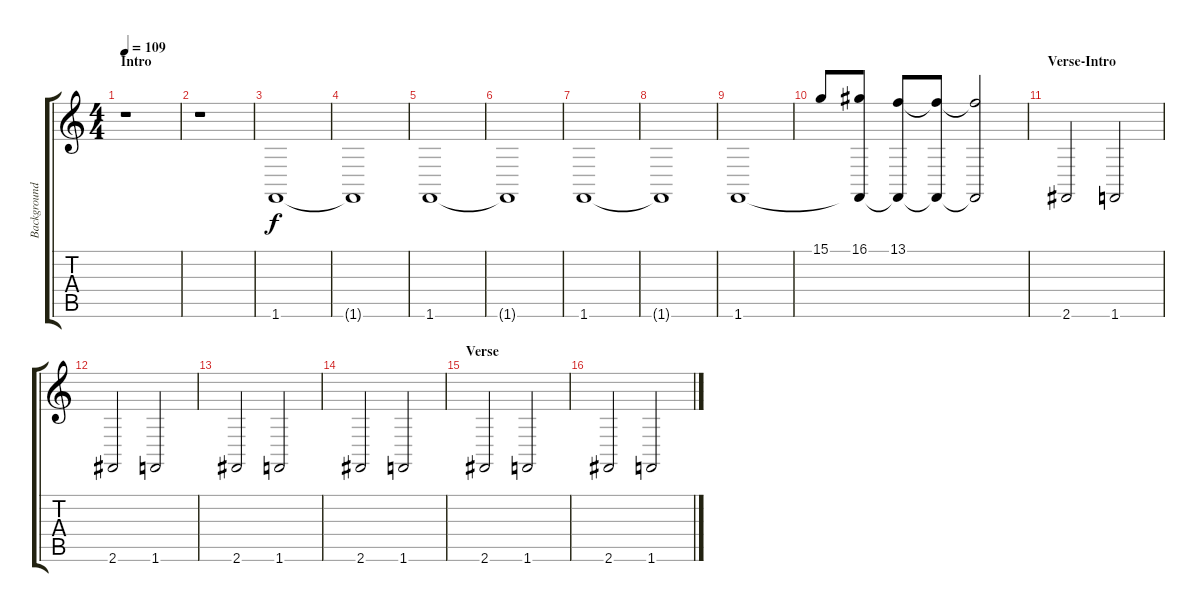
\track ("Background 5" "Background") {instrument vibraphone}
\staff {score tabs}
\tuning (E4 B3 G3 D3 A2 E2) {hide}
\ts (4 4)
\section ("" "Intro")
\tempo 109
\clef g2
\ks c
r.1{dy f instrument vibraphone} |
r.1 |
1.6.1{balance 12} |
1.6{t}.1 |
1.6.1{balance 4} |
1.6{t}.1 |
1.6.1{balance 12} |
1.6{t}.1 |
1.6.1{balance 4} |
15.1.8 (16.1 1.6{t}).8 (13.1 1.6{t}).8 (13.1{t} 1.6{t}).8 (13.1{t} 1.6{t}).2 |
\section ("" "Verse-Intro")
2.6.2{balance 16} 1.6.2{balance 0} |
2.6.2{balance 16} 1.6.2{balance 0} |
2.6.2{balance 16} 1.6.2{balance 0} |
2.6.2{balance 16} 1.6.2{balance 0} |
\section ("" "Verse")
2.6.2{balance 16} 1.6.2{balance 0} |
2.6.2{balance 16} 1.6.2{balance 0}
